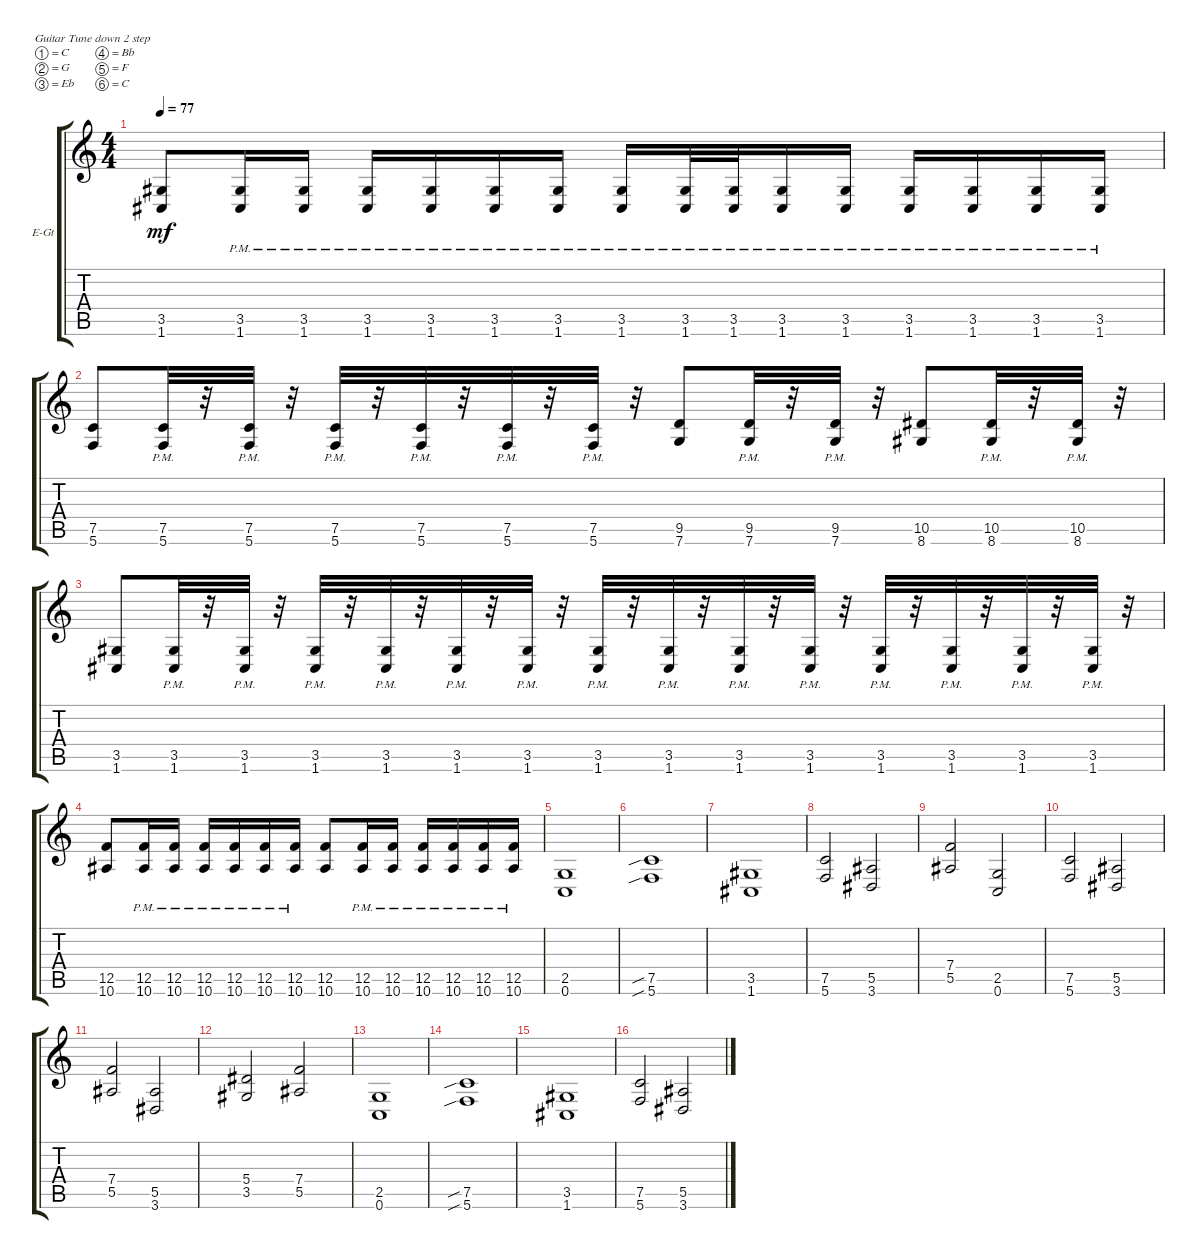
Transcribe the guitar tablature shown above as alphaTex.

\defaultSystemsLayout 4
\bracketExtendMode groupsimilarinstruments
\firstSystemTrackNameOrientation horizontal
\otherSystemsTrackNameOrientation horizontal
\track ("Electric Guitar" "E-Gt") {instrument distortionguitar}
\staff {score tabs}
\tuning (C4 G3 Eb3 Bb2 F2 C2)
\ts (4 4)
\tempo 77
\clef g2
\ks c
(1.6 3.5).8{dy mf} (1.6{pm} 3.5{pm}).16 (1.6{pm} 3.5{pm}).16 (1.6{pm} 3.5{pm}).16 (1.6{pm} 3.5{pm}).16 (1.6{pm} 3.5{pm}).16 (1.6{pm} 3.5{pm}).16 (1.6{pm} 3.5{pm}).16 (1.6{pm} 3.5{pm}).32 (1.6{pm} 3.5{pm}).32 (1.6{pm} 3.5{pm}).16 (1.6{pm} 3.5{pm}).16 (1.6{pm} 3.5{pm}).16 (1.6{pm} 3.5{pm}).16 (1.6{pm} 3.5{pm}).16 (3.5{pm} 1.6{pm}).16 |
(5.6 7.5).8 (5.6{pm} 7.5{pm}).32 r.32 (5.6{pm} 7.5{pm}).32 r.32 (5.6{pm} 7.5{pm}).32 r.32 (5.6{pm} 7.5{pm}).32 r.32 (5.6{pm} 7.5{pm}).32 r.32 (5.6{pm} 7.5{pm}).32 r.32 (7.6 9.5).8 (7.6{pm} 9.5{pm}).32 r.32 (7.6{pm} 9.5{pm}).32 r.32 (8.6 10.5).8 (8.6{pm} 10.5{pm}).32 r.32 (8.6{pm} 10.5{pm}).32 r.32 |
(1.6 3.5).8 (1.6{pm} 3.5{pm}).32 r.32 (1.6{pm} 3.5{pm}).32 r.32 (1.6{pm} 3.5{pm}).32 r.32 (1.6{pm} 3.5{pm}).32 r.32 (1.6{pm} 3.5{pm}).32 r.32 (1.6{pm} 3.5{pm}).32 r.32 (1.6{pm} 3.5{pm}).32 r.32 (1.6{pm} 3.5{pm}).32 r.32 (1.6{pm} 3.5{pm}).32 r.32 (1.6{pm} 3.5{pm}).32 r.32 (1.6{pm} 3.5{pm}).32 r.32 (1.6{pm} 3.5{pm}).32 r.32 (1.6{pm} 3.5{pm}).32 r.32 (1.6{pm} 3.5{pm}).32 r.32 |
(10.6 12.5).8 (10.6{pm} 12.5{pm}).16 (10.6{pm} 12.5{pm}).16 (10.6{pm} 12.5{pm}).16 (10.6{pm} 12.5{pm}).16 (10.6{pm} 12.5{pm}).16 (10.6{pm} 12.5{pm}).16 (10.6 12.5).8 (10.6{pm} 12.5{pm}).16 (10.6{pm} 12.5{pm}).16 (10.6{pm} 12.5{pm}).16 (10.6{pm} 12.5{pm}).16 (10.6{pm} 12.5{pm}).16 (10.6{pm} 12.5{pm}).16 |
(0.6 2.5).1 |
(5.6{sib} 7.5{sib}).1 |
(1.6 3.5).1 |
(5.6 7.5).2 (3.6 5.5).2 |
(5.5 7.4).2 (0.6 2.5).2 |
(5.6 7.5).2 (3.6 5.5).2 |
(5.5 7.4).2 (3.6 5.5).2 |
(3.5 5.4).2 (5.5 7.4).2 |
(0.6 2.5).1 |
(5.6{sib} 7.5{sib}).1 |
(1.6 3.5).1 |
(5.6 7.5).2 (3.6 5.5).2
